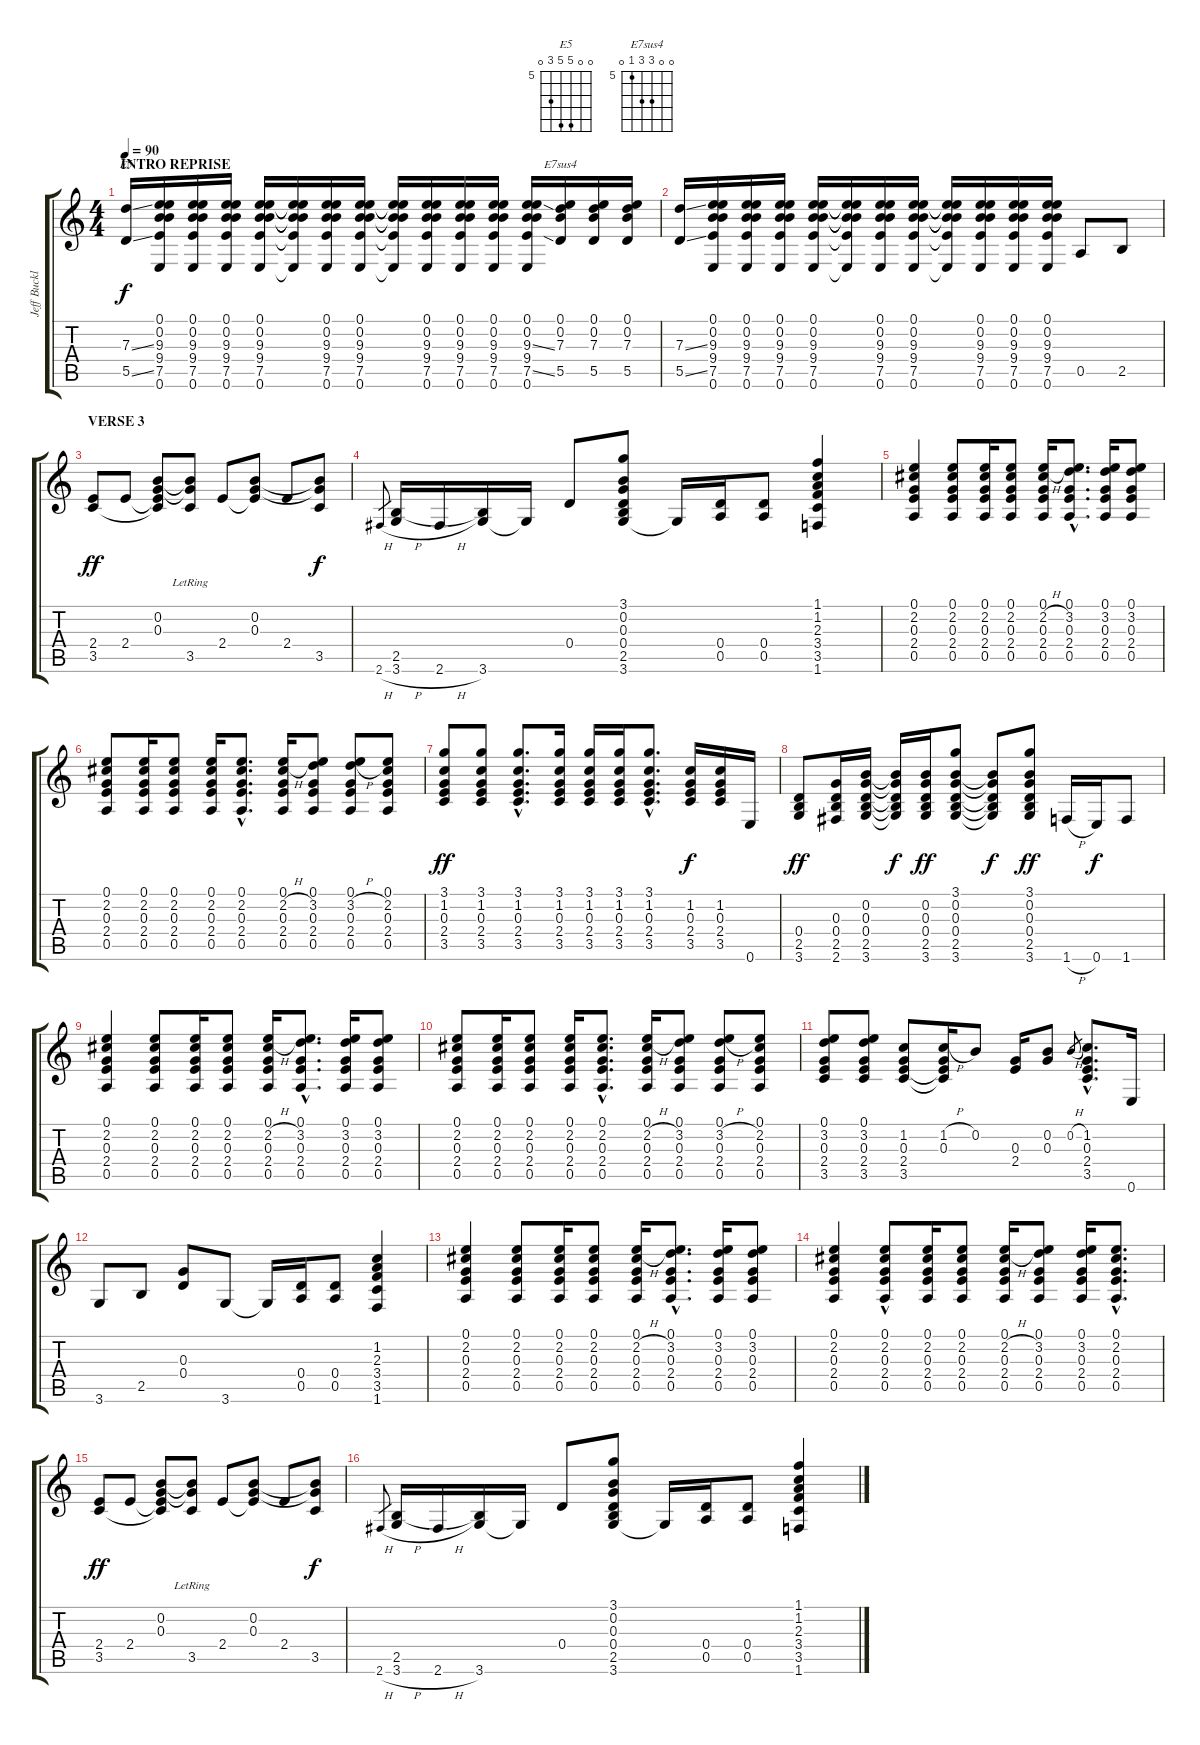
\track ("Jeff Buckley" "Jeff Buckl") {instrument electricguitarclean}
\staff {score tabs}
\tuning (E4 B3 G3 D3 A2 E2) {hide}
\chord ("E5" 0 0 9 9 7 0) {firstfret 5}
\chord ("E7sus4" 0 0 7 7 5 0) {firstfret 5}
\ts (4 4)
\section ("" "INTRO REPRISE")
\tempo 90
\clef g2
\ks c
(7.3{ss} 5.5{ss}).16{ch "E5" dy f} (0.1 0.2 9.3 9.4 7.5 0.6).16 (0.1 0.2 9.3 9.4 7.5 0.6).16 (0.1 0.2 9.3 9.4 7.5 0.6).16 (0.1 0.2 9.3 9.4 7.5 0.6).16 (0.1{t} 0.2{t} 9.3{t} 9.4{t} 7.5{t} 0.6{t}).16 (0.1 0.2 9.3 9.4 7.5 0.6).16 (0.1 0.2 9.3 9.4 7.5 0.6).16 (0.1{t} 0.2{t} 9.3{t} 9.4{t} 7.5{t} 0.6{t}).16 (0.1 0.2 9.3 9.4 7.5 0.6).16 (0.1 0.2 9.3 9.4 7.5 0.6).16 (0.1 0.2 9.3 9.4 7.5 0.6).16 (0.1 0.2 9.3{ss} 9.4 7.5{ss} 0.6).16 (0.1 0.2 7.3 5.5).16{ch "E7sus4"} (0.1 0.2 7.3 5.5).16 (0.1 0.2 7.3 5.5).16 |
(7.3{ss} 5.5{ss}).16 (0.1 0.2 9.3 9.4 7.5 0.6).16 (0.1 0.2 9.3 9.4 7.5 0.6).16 (0.1 0.2 9.3 9.4 7.5 0.6).16 (0.1 0.2 9.3 9.4 7.5 0.6).16 (0.1{t} 0.2{t} 9.3{t} 9.4{t} 7.5{t} 0.6{t}).16 (0.1 0.2 9.3 9.4 7.5 0.6).16 (0.1 0.2 9.3 9.4 7.5 0.6).16 (0.1{t} 0.2{t} 9.3{t} 9.4{t} 7.5{t} 0.6{t}).16 (0.1 0.2 9.3 9.4 7.5 0.6).16 (0.1 0.2 9.3 9.4 7.5 0.6).16 (0.1 0.2 9.3 9.4 7.5 0.6).16 0.5.8 2.5.8 |
\section ("" "VERSE 3")
(2.4 3.5).8{dy ff} 2.4.8 (0.2 0.3 2.4{t} 3.5{t}).8 (0.2{t} 0.3{t} 3.5{lr}).8 2.4.8 (0.2 0.3 2.4{t}).8 2.4.8 (0.2{t} 0.3{t} 3.5).8{dy f} |
2.6{h}.8{gr} (2.5 3.6{h}).16 2.6{h}.16 (2.5{t} 3.6).16 3.6{t}.16 0.4.8 (3.1 0.2 0.3 0.4 2.5 3.6).8 3.6{t}.16 (0.4 0.5).16 (0.4 0.5).8 (1.1 1.2 2.3 3.4 3.5 1.6).4 |
(0.1 2.2 0.3 2.4 0.5).4 (0.1 2.2 0.3 2.4 0.5).8 (0.1 2.2 0.3 2.4 0.5).16 (0.1 2.2 0.3 2.4 0.5).8 (0.1 2.2{h} 0.3 2.4 0.5).16 (0.1{hac} 3.2{hac} 0.3{hac} 2.4{hac} 0.5{hac}).8{d} (0.1 3.2 0.3 2.4 0.5).16 (0.1 3.2 0.3 2.4 0.5).8 |
(0.1 2.2 0.3 2.4 0.5).8 (0.1 2.2 0.3 2.4 0.5).16 (0.1 2.2 0.3 2.4 0.5).8 (0.1 2.2 0.3 2.4 0.5).16 (0.1{hac} 2.2{hac} 0.3{hac} 2.4{hac} 0.5{hac}).8{d} (0.1 2.2{h} 0.3 2.4 0.5).16 (0.1 3.2 0.3 2.4 0.5).8 (0.1 3.2{h} 0.3 2.4 0.5).8 (0.1 2.2 0.3 2.4 0.5).8 |
(3.1 1.2 0.3 2.4 3.5).8{dy ff} (3.1 1.2 0.3 2.4 3.5).8 (3.1{hac} 1.2{hac} 0.3{hac} 2.4{hac} 3.5{hac}).8{d} (3.1 1.2 0.3 2.4 3.5).16 (3.1 1.2 0.3 2.4 3.5).16 (3.1 1.2 0.3 2.4 3.5).16 (3.1{hac} 1.2{hac} 0.3{hac} 2.4{hac} 3.5{hac}).8{d} (1.2 0.3 2.4 3.5).16{dy f} (1.2 0.3 2.4 3.5).16 0.6.16 |
(0.4 2.5 3.6).8{dy ff} (0.3 0.4 2.5 2.6).16 (0.2 0.3 0.4 2.5 3.6).16 (0.2{t} 0.3{t} 0.4{t} 2.5{t} 3.6{t}).16{dy f} (0.2 0.3 0.4 2.5 3.6).16{dy ff} (3.1 0.2 0.3 0.4 2.5 3.6).8 (0.2{t} 0.3{t} 0.4{t} 2.5{t} 3.6{t}).8{dy f} (3.1 0.2 0.3 0.4 2.5 3.6).8{dy ff} 1.6{h}.16 0.6.16{dy f} 1.6.8 |
(0.1 2.2 0.3 2.4 0.5).4 (0.1 2.2 0.3 2.4 0.5).8 (0.1 2.2 0.3 2.4 0.5).16 (0.1 2.2 0.3 2.4 0.5).8 (0.1 2.2{h} 0.3 2.4 0.5).16 (0.1{hac} 3.2{hac} 0.3{hac} 2.4{hac} 0.5{hac}).8{d} (0.1 3.2 0.3 2.4 0.5).16 (0.1 3.2 0.3 2.4 0.5).8 |
(0.1 2.2 0.3 2.4 0.5).8 (0.1 2.2 0.3 2.4 0.5).16 (0.1 2.2 0.3 2.4 0.5).8 (0.1 2.2 0.3 2.4 0.5).16 (0.1{hac} 2.2{hac} 0.3{hac} 2.4{hac} 0.5{hac}).8{d} (0.1 2.2{h} 0.3 2.4 0.5).16 (0.1 3.2 0.3 2.4 0.5).8 (0.1 3.2{h} 0.3 2.4 0.5).8 (0.1 2.2 0.3 2.4 0.5).8 |
(0.1 3.2 0.3 2.4 3.5).8 (0.1 3.2 0.3 2.4 3.5).8 (1.2 0.3 2.4 3.5).8 (1.2{h} 0.3 2.4{t} 3.5{t}).16 0.2.8 (0.3 2.4).16 (0.2 0.3).8 0.2{h}.8{gr} (1.2{hac} 0.3{hac} 2.4{hac} 3.5{hac}).8{d} 0.6.16 |
3.6.8 2.5.8 (0.3 0.4).8 3.6.8 3.6{t}.16 (0.4 0.5).16 (0.4 0.5).8 (1.2 2.3 3.4 3.5 1.6).4 |
(0.1 2.2 0.3 2.4 0.5).4 (0.1 2.2 0.3 2.4 0.5).8 (0.1 2.2 0.3 2.4 0.5).16 (0.1 2.2 0.3 2.4 0.5).8 (0.1 2.2{h} 0.3 2.4 0.5).16 (0.1{hac} 3.2{hac} 0.3{hac} 2.4{hac} 0.5{hac}).8{d} (0.1 3.2 0.3 2.4 0.5).16 (0.1 3.2 0.3 2.4 0.5).8 |
(0.1 2.2 0.3 2.4 0.5).4 (0.1 2.2{hac} 0.3 2.4 0.5).8 (0.1 2.2 0.3 2.4 0.5).16 (0.1 2.2 0.3 2.4 0.5).8 (0.1 2.2{h} 0.3 2.4 0.5).16 (0.1 3.2 0.3 2.4 0.5).8 (0.1 3.2 0.3 2.4 0.5).16 (0.1{hac} 2.2{hac} 0.3{hac} 2.4{hac} 0.5{hac}).8{d} |
(2.4 3.5).8{dy ff} 2.4.8 (0.2 0.3 2.4{t} 3.5{t}).8 (0.2{t} 0.3{t} 3.5{lr}).8 2.4.8 (0.2 0.3 2.4{t}).8 2.4.8 (0.2{t} 0.3{t} 3.5).8{dy f} |
2.6{h}.8{gr} (2.5 3.6{h}).16 2.6{h}.16 (2.5{t} 3.6).16 3.6{t}.16 0.4.8 (3.1 0.2 0.3 0.4 2.5 3.6).8 3.6{t}.16 (0.4 0.5).16 (0.4 0.5).8 (1.1 1.2 2.3 3.4 3.5 1.6).4
